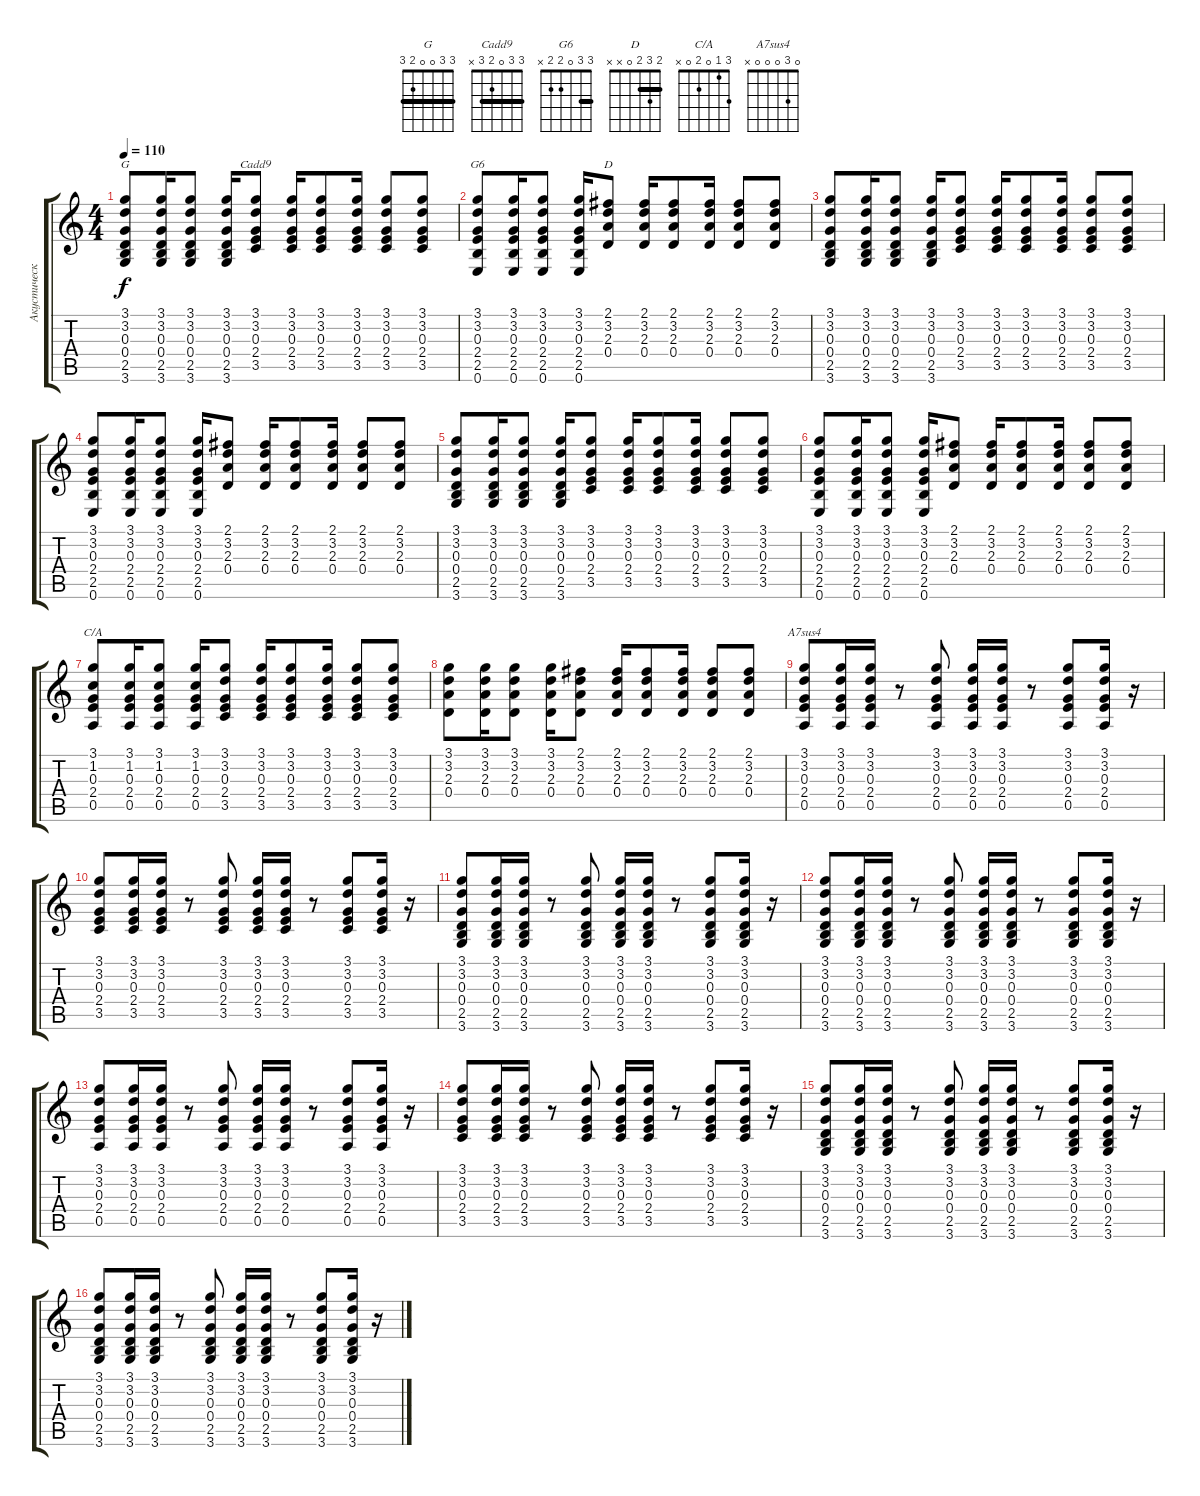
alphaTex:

\track ("Акустическая Гитара" "Акустическ") {instrument acousticguitarsteel}
\staff {score tabs}
\tuning (E4 B3 G3 D3 A2 E2) {hide}
\chord ("G" 3 3 0 0 2 3) {barre 3}
\chord ("Cadd9" 3 3 0 2 3 x) {barre 3}
\chord ("G6" 3 3 0 2 2 x) {barre 3}
\chord ("D" 2 3 2 0 x x) {barre 2}
\chord ("C/A" 3 1 0 2 0 x)
\chord ("A7sus4" 0 3 0 0 0 x)
\ts (4 4)
\tempo 110
\clef g2
\ks c
(3.1 3.2 0.3 0.4 2.5 3.6).8{ch "G" dy f} (3.1 3.2 0.3 0.4 2.5 3.6).16 (3.1 3.2 0.3 0.4 2.5 3.6).8 (3.1 3.2 0.3 0.4 2.5 3.6).16 (3.1 3.2 0.3 2.4 3.5).8{ch "Cadd9"} (3.1 3.2 0.3 2.4 3.5).16 (3.1 3.2 0.3 2.4 3.5).8 (3.1 3.2 0.3 2.4 3.5).16 (3.1 3.2 0.3 2.4 3.5).8 (3.1 3.2 0.3 2.4 3.5).8 |
(3.1 3.2 0.3 2.4 2.5 0.6).8{ch "G6"} (3.1 3.2 0.3 2.4 2.5 0.6).16 (3.1 3.2 0.3 2.4 2.5 0.6).8 (3.1 3.2 0.3 2.4 2.5 0.6).16 (2.1 3.2 2.3 0.4).8{ch "D"} (2.1 3.2 2.3 0.4).16 (2.1 3.2 2.3 0.4).8 (2.1 3.2 2.3 0.4).16 (2.1 3.2 2.3 0.4).8 (2.1 3.2 2.3 0.4).8 |
(3.1 3.2 0.3 0.4 2.5 3.6).8 (3.1 3.2 0.3 0.4 2.5 3.6).16 (3.1 3.2 0.3 0.4 2.5 3.6).8 (3.1 3.2 0.3 0.4 2.5 3.6).16 (3.1 3.2 0.3 2.4 3.5).8 (3.1 3.2 0.3 2.4 3.5).16 (3.1 3.2 0.3 2.4 3.5).8 (3.1 3.2 0.3 2.4 3.5).16 (3.1 3.2 0.3 2.4 3.5).8 (3.1 3.2 0.3 2.4 3.5).8 |
(3.1 3.2 0.3 2.4 2.5 0.6).8 (3.1 3.2 0.3 2.4 2.5 0.6).16 (3.1 3.2 0.3 2.4 2.5 0.6).8 (3.1 3.2 0.3 2.4 2.5 0.6).16 (2.1 3.2 2.3 0.4).8 (2.1 3.2 2.3 0.4).16 (2.1 3.2 2.3 0.4).8 (2.1 3.2 2.3 0.4).16 (2.1 3.2 2.3 0.4).8 (2.1 3.2 2.3 0.4).8 |
(3.1 3.2 0.3 0.4 2.5 3.6).8 (3.1 3.2 0.3 0.4 2.5 3.6).16 (3.1 3.2 0.3 0.4 2.5 3.6).8 (3.1 3.2 0.3 0.4 2.5 3.6).16 (3.1 3.2 0.3 2.4 3.5).8 (3.1 3.2 0.3 2.4 3.5).16 (3.1 3.2 0.3 2.4 3.5).8 (3.1 3.2 0.3 2.4 3.5).16 (3.1 3.2 0.3 2.4 3.5).8 (3.1 3.2 0.3 2.4 3.5).8 |
(3.1 3.2 0.3 2.4 2.5 0.6).8 (3.1 3.2 0.3 2.4 2.5 0.6).16 (3.1 3.2 0.3 2.4 2.5 0.6).8 (3.1 3.2 0.3 2.4 2.5 0.6).16 (2.1 3.2 2.3 0.4).8 (2.1 3.2 2.3 0.4).16 (2.1 3.2 2.3 0.4).8 (2.1 3.2 2.3 0.4).16 (2.1 3.2 2.3 0.4).8 (2.1 3.2 2.3 0.4).8 |
(3.1 1.2 0.3 2.4 0.5).8{ch "C/A"} (3.1 1.2 0.3 2.4 0.5).16 (3.1 1.2 0.3 2.4 0.5).8 (3.1 1.2 0.3 2.4 0.5).16 (3.1 3.2 0.3 2.4 3.5).8 (3.1 3.2 0.3 2.4 3.5).16 (3.1 3.2 0.3 2.4 3.5).8 (3.1 3.2 0.3 2.4 3.5).16 (3.1 3.2 0.3 2.4 3.5).8 (3.1 3.2 0.3 2.4 3.5).8 |
(3.1 3.2 2.3 0.4).8 (3.1 3.2 2.3 0.4).16 (3.1 3.2 2.3 0.4).8 (3.1 3.2 2.3 0.4).16 (2.1 3.2 2.3 0.4).8 (2.1 3.2 2.3 0.4).16 (2.1 3.2 2.3 0.4).8 (2.1 3.2 2.3 0.4).16 (2.1 3.2 2.3 0.4).8 (2.1 3.2 2.3 0.4).8 |
(3.1 3.2 0.3 2.4 0.5).8{ch "A7sus4"} (3.1 3.2 0.3 2.4 0.5).16 (3.1 3.2 0.3 2.4 0.5).16 r.8 (3.1 3.2 0.3 2.4 0.5).8 (3.1 3.2 0.3 2.4 0.5).16 (3.1 3.2 0.3 2.4 0.5).16 r.8 (3.1 3.2 0.3 2.4 0.5).8 (3.1 3.2 0.3 2.4 0.5).16 r.16 |
(3.1 3.2 0.3 2.4 3.5).8 (3.1 3.2 0.3 2.4 3.5).16 (3.1 3.2 0.3 2.4 3.5).16 r.8 (3.1 3.2 0.3 2.4 3.5).8 (3.1 3.2 0.3 2.4 3.5).16 (3.1 3.2 0.3 2.4 3.5).16 r.8 (3.1 3.2 0.3 2.4 3.5).8 (3.1 3.2 0.3 2.4 3.5).16 r.16 |
(3.1 3.2 0.3 0.4 2.5 3.6).8 (3.1 3.2 0.3 0.4 2.5 3.6).16 (3.1 3.2 0.3 0.4 2.5 3.6).16 r.8 (3.1 3.2 0.3 0.4 2.5 3.6).8 (3.1 3.2 0.3 0.4 2.5 3.6).16 (3.1 3.2 0.3 0.4 2.5 3.6).16 r.8 (3.1 3.2 0.3 0.4 2.5 3.6).8 (3.1 3.2 0.3 0.4 2.5 3.6).16 r.16 |
(3.1 3.2 0.3 0.4 2.5 3.6).8 (3.1 3.2 0.3 0.4 2.5 3.6).16 (3.1 3.2 0.3 0.4 2.5 3.6).16 r.8 (3.1 3.2 0.3 0.4 2.5 3.6).8 (3.1 3.2 0.3 0.4 2.5 3.6).16 (3.1 3.2 0.3 0.4 2.5 3.6).16 r.8 (3.1 3.2 0.3 0.4 2.5 3.6).8 (3.1 3.2 0.3 0.4 2.5 3.6).16 r.16 |
(3.1 3.2 0.3 2.4 0.5).8 (3.1 3.2 0.3 2.4 0.5).16 (3.1 3.2 0.3 2.4 0.5).16 r.8 (3.1 3.2 0.3 2.4 0.5).8 (3.1 3.2 0.3 2.4 0.5).16 (3.1 3.2 0.3 2.4 0.5).16 r.8 (3.1 3.2 0.3 2.4 0.5).8 (3.1 3.2 0.3 2.4 0.5).16 r.16 |
(3.1 3.2 0.3 2.4 3.5).8 (3.1 3.2 0.3 2.4 3.5).16 (3.1 3.2 0.3 2.4 3.5).16 r.8 (3.1 3.2 0.3 2.4 3.5).8 (3.1 3.2 0.3 2.4 3.5).16 (3.1 3.2 0.3 2.4 3.5).16 r.8 (3.1 3.2 0.3 2.4 3.5).8 (3.1 3.2 0.3 2.4 3.5).16 r.16 |
(3.1 3.2 0.3 0.4 2.5 3.6).8 (3.1 3.2 0.3 0.4 2.5 3.6).16 (3.1 3.2 0.3 0.4 2.5 3.6).16 r.8 (3.1 3.2 0.3 0.4 2.5 3.6).8 (3.1 3.2 0.3 0.4 2.5 3.6).16 (3.1 3.2 0.3 0.4 2.5 3.6).16 r.8 (3.1 3.2 0.3 0.4 2.5 3.6).8 (3.1 3.2 0.3 0.4 2.5 3.6).16 r.16 |
(3.1 3.2 0.3 0.4 2.5 3.6).8 (3.1 3.2 0.3 0.4 2.5 3.6).16 (3.1 3.2 0.3 0.4 2.5 3.6).16 r.8 (3.1 3.2 0.3 0.4 2.5 3.6).8 (3.1 3.2 0.3 0.4 2.5 3.6).16 (3.1 3.2 0.3 0.4 2.5 3.6).16 r.8 (3.1 3.2 0.3 0.4 2.5 3.6).8 (3.1 3.2 0.3 0.4 2.5 3.6).16 r.16
